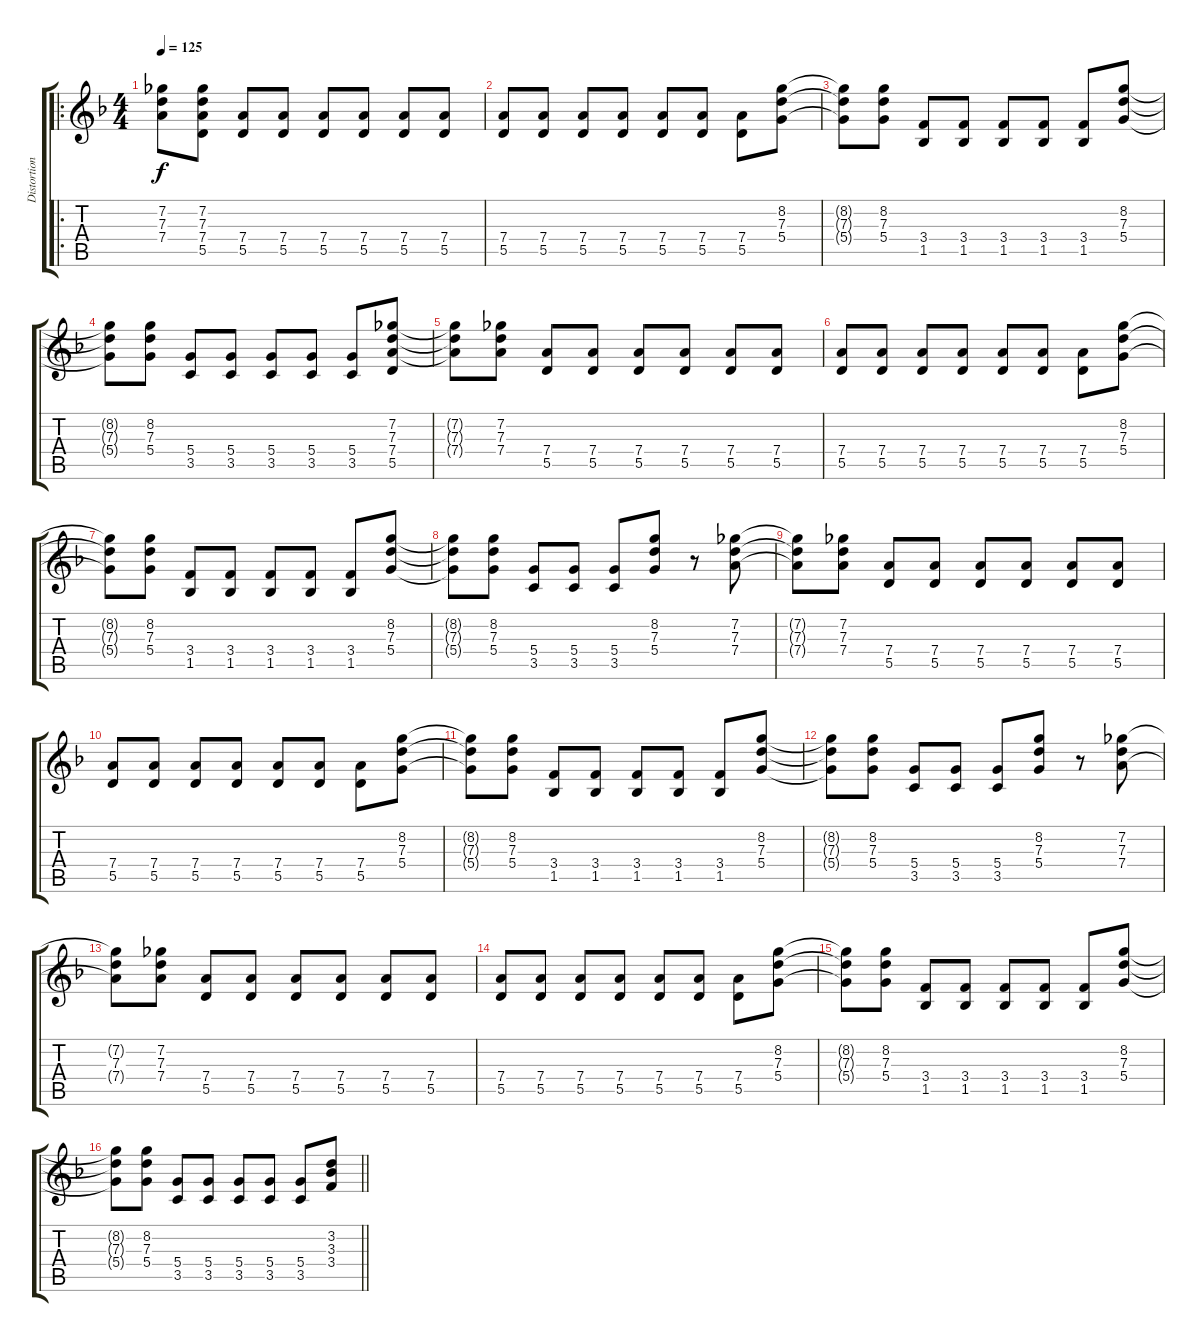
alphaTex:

\track ("Distortion" "Distortion") {instrument distortionguitar}
\staff {score tabs}
\tuning (E4 B3 G3 D3 A2 E2) {hide}
\ro
\ts (4 4)
\section ("" " ")
\tempo 125
\clef g2
\ks f
(7.2{t} 7.3{t} 7.4{t}).8{dy f} (7.2 7.3 7.4 5.5).8 (7.4 5.5).8 (7.4 5.5).8 (7.4 5.5).8 (7.4 5.5).8 (7.4 5.5).8 (7.4 5.5).8 |
(7.4 5.5).8 (7.4 5.5).8 (7.4 5.5).8 (7.4 5.5).8 (7.4 5.5).8 (7.4 5.5).8 (7.4 5.5).8 (8.2 7.3 5.4).8 |
(8.2{t} 7.3{t} 5.4{t}).8 (8.2 7.3 5.4).8 (3.4 1.5).8 (3.4 1.5).8 (3.4 1.5).8 (3.4 1.5).8 (3.4 1.5).8 (8.2 7.3 5.4).8 |
(8.2{t} 7.3{t} 5.4{t}).8 (8.2 7.3 5.4).8 (5.4 3.5).8 (5.4 3.5).8 (5.4 3.5).8 (5.4 3.5).8 (5.4 3.5).8 (7.2 7.3 7.4 5.5).8 |
(7.2{t} 7.3{t} 7.4{t}).8 (7.2 7.3 7.4).8 (7.4 5.5).8 (7.4 5.5).8 (7.4 5.5).8 (7.4 5.5).8 (7.4 5.5).8 (7.4 5.5).8 |
(7.4 5.5).8 (7.4 5.5).8 (7.4 5.5).8 (7.4 5.5).8 (7.4 5.5).8 (7.4 5.5).8 (7.4 5.5).8 (8.2 7.3 5.4).8 |
(8.2{t} 7.3{t} 5.4{t}).8 (8.2 7.3 5.4).8 (3.4 1.5).8 (3.4 1.5).8 (3.4 1.5).8 (3.4 1.5).8 (3.4 1.5).8 (8.2 7.3 5.4).8 |
(8.2{t} 7.3{t} 5.4{t}).8 (8.2 7.3 5.4).8 (5.4 3.5).8 (5.4 3.5).8 (5.4 3.5).8 (8.2 7.3 5.4).8 r.8 (7.2 7.3 7.4).8 |
(7.2{t} 7.3{t} 7.4{t}).8 (7.2 7.3 7.4).8 (7.4 5.5).8 (7.4 5.5).8 (7.4 5.5).8 (7.4 5.5).8 (7.4 5.5).8 (7.4 5.5).8 |
(7.4 5.5).8 (7.4 5.5).8 (7.4 5.5).8 (7.4 5.5).8 (7.4 5.5).8 (7.4 5.5).8 (7.4 5.5).8 (8.2 7.3 5.4).8 |
(8.2{t} 7.3{t} 5.4{t}).8 (8.2 7.3 5.4).8 (3.4 1.5).8 (3.4 1.5).8 (3.4 1.5).8 (3.4 1.5).8 (3.4 1.5).8 (8.2 7.3 5.4).8 |
(8.2{t} 7.3{t} 5.4{t}).8 (8.2 7.3 5.4).8 (5.4 3.5).8 (5.4 3.5).8 (5.4 3.5).8 (8.2 7.3 5.4).8 r.8 (7.2 7.3 7.4).8 |
(7.2{t} 7.3 7.4{t}).8 (7.2 7.3 7.4).8 (7.4 5.5).8 (7.4 5.5).8 (7.4 5.5).8 (7.4 5.5).8 (7.4 5.5).8 (7.4 5.5).8 |
(7.4 5.5).8 (7.4 5.5).8 (7.4 5.5).8 (7.4 5.5).8 (7.4 5.5).8 (7.4 5.5).8 (7.4 5.5).8 (8.2 7.3 5.4).8 |
(8.2{t} 7.3{t} 5.4{t}).8 (8.2 7.3 5.4).8 (3.4 1.5).8 (3.4 1.5).8 (3.4 1.5).8 (3.4 1.5).8 (3.4 1.5).8 (8.2 7.3 5.4).8 |
\barLineRight lightlight
(8.2{t} 7.3{t} 5.4{t}).8 (8.2 7.3 5.4).8 (5.4 3.5).8 (5.4 3.5).8 (5.4 3.5).8 (5.4 3.5).8 (5.4 3.5).8 (3.2 3.3 3.4).8
